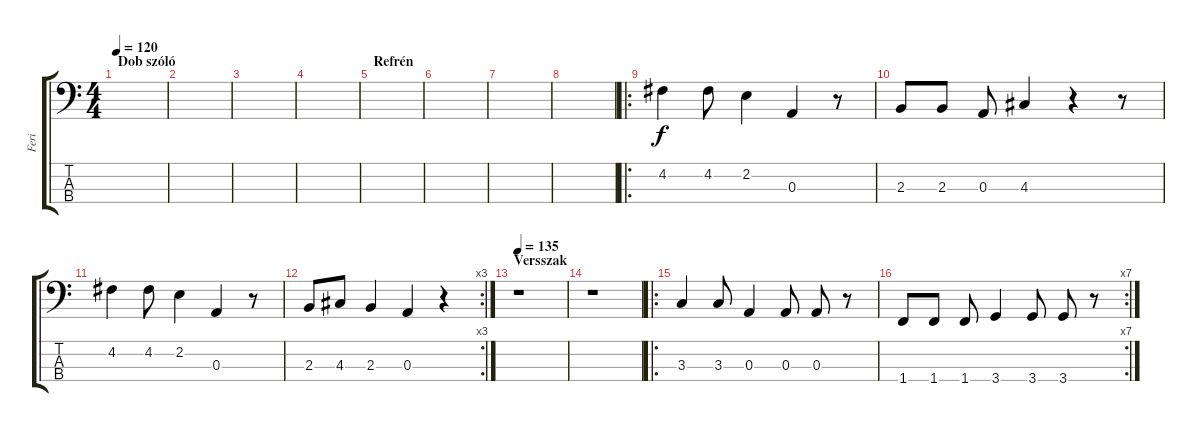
\track ("Feri" "Feri") {instrument electricbassfinger}
\staff {score tabs}
\tuning (G2 D2 A1 E1) {hide}
\ts (4 4)
\section ("" "Dob szóló")
\tempo 120
\clef f4
\ks c
|
|
|
|
\section ("" "Refrén")
|
|
|
|
\ro
4.2.4 4.2.8 2.2.4 0.3.4 r.8 |
2.3.8 2.3.8 0.3.8 4.3.4 r.4 r.8 |
4.2.4 4.2.8 2.2.4 0.3.4 r.8 |
\rc 3
2.3.8 4.3.8 2.3.4 0.3.4 r.4 |
\section ("" "Versszak")
\tempo 135
r.1 |
r.1 |
\ro
3.3.4 3.3.8 0.3.4 0.3.8 0.3.8 r.8 |
\rc 7
1.4.8 1.4.8 1.4.8 3.4.4 3.4.8 3.4.8 r.8
